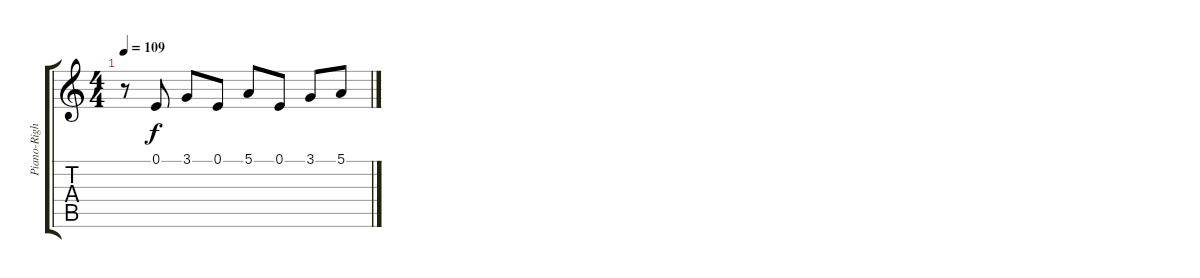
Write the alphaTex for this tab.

\track ("Piano-Right hand" "Piano-Righ") {instrument acousticgrandpiano}
\staff {score tabs}
\tuning (E4 B3 G3 D3 A2 E2) {hide}
\ts (4 4)
\tempo 109
\clef g2
\ks c
r.8{dy f} 0.1.8 3.1.8 0.1.8 5.1.8 0.1.8 3.1.8 5.1.8
